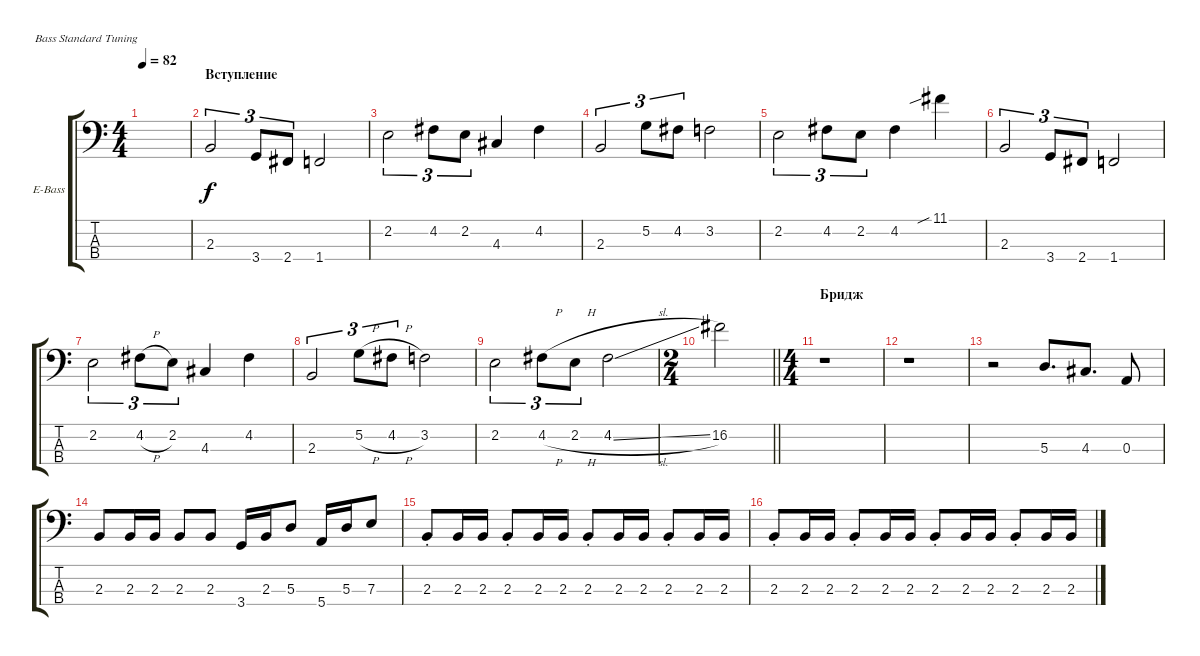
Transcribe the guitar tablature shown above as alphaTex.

\bracketExtendMode groupsimilarinstruments
\firstSystemTrackNameOrientation horizontal
\otherSystemsTrackNameOrientation horizontal
\track ("Виталий Дубинин" "E-Bass") {instrument electricbassfinger}
\staff {score tabs}
\tuning (G2 D2 A1 E1)
\ts (4 4)
\tempo 82
\clef f4
\ks c
|
\beaming (8 2 2 2 2)
\section ("" "Вступление")
2.3.2{tu (3 2)} 3.4.8{tu (3 2)} 2.4.8{tu (3 2)} 1.4.2 |
2.2.2{tu (3 2)} 4.2.8{tu (3 2)} 2.2.8{tu (3 2)} 4.3.4 4.2.4 |
2.3.2{tu (3 2)} 5.2.8{tu (3 2)} 4.2.8{tu (3 2)} 3.2.2 |
2.2.2{tu (3 2)} 4.2.8{tu (3 2)} 2.2.8{tu (3 2)} 4.2.4 11.1{sib}.4 |
2.3.2{tu (3 2)} 3.4.8{tu (3 2)} 2.4.8{tu (3 2)} 1.4.2 |
2.2.2{tu (3 2)} 4.2{h}.8{tu (3 2)} 2.2.8{tu (3 2)} 4.3.4 4.2.4 |
2.3.2{tu (3 2)} 5.2{h}.8{tu (3 2)} 4.2{h}.8{tu (3 2)} 3.2.2 |
2.2.2{tu (3 2)} 4.2{h}.8{tu (3 2)} 2.2{h}.8{tu (3 2)} 4.2{sl}.2 |
\ts (2 4)
\beaming (8 2 2)
\barLineRight lightlight
16.2.2 |
\ts (4 4)
\beaming (8 2 2 2 2)
\section ("" "Бридж")
r.1 |
r.1 |
r.2 5.3.8{d} 4.3.8{d} 0.3.8 |
2.3.8 2.3.16 2.3.16 2.3.8 2.3.8 3.4.16 2.3.16 5.3.8 5.4.16 5.3.16 7.3.8 |
2.3{st}.8 2.3.16 2.3.16 2.3{st}.8 2.3.16 2.3.16 2.3{st}.8 2.3.16 2.3.16 2.3{st}.8 2.3.16 2.3.16 |
2.3{st}.8 2.3.16 2.3.16 2.3{st}.8 2.3.16 2.3.16 2.3{st}.8 2.3.16 2.3.16 2.3{st}.8 2.3.16 2.3.16
